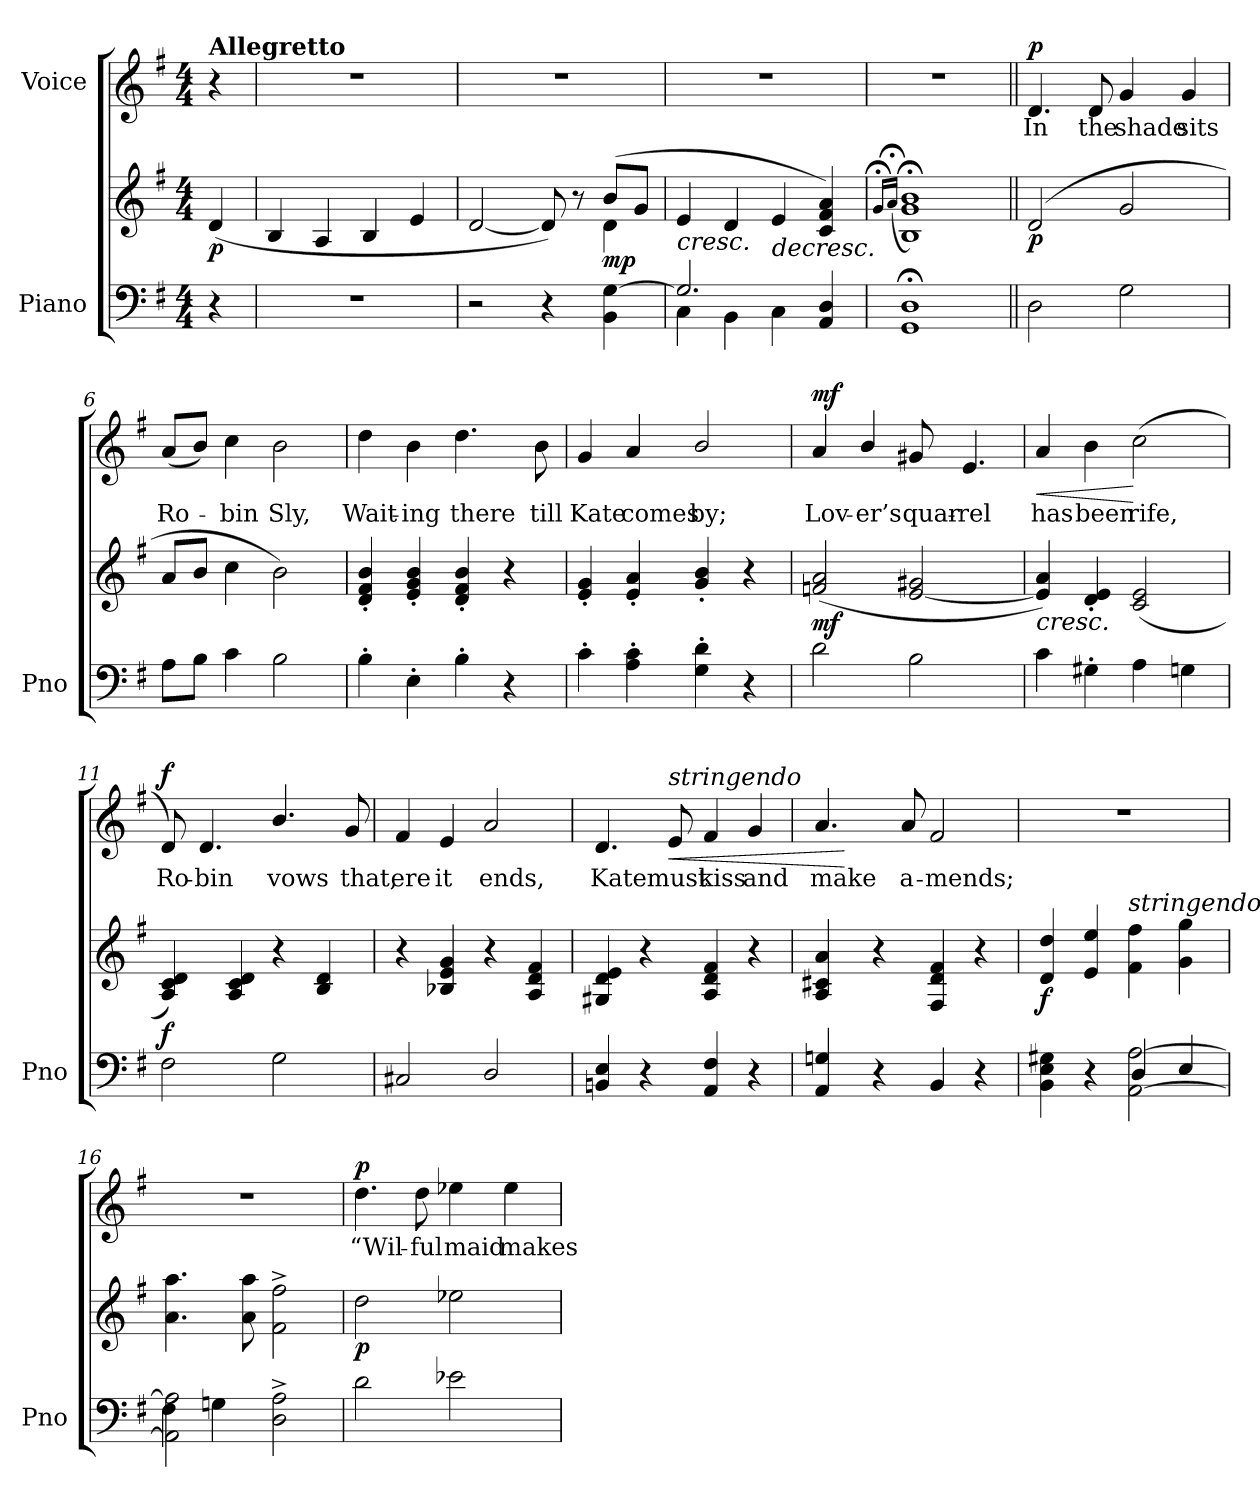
**kern	**kern	**dynam	**kern	**text	**dynam
*part2	*part2	*part2	*part1	*part1	*part1
*staff3	*staff2	*staff2/3	*staff1	*staff1	*staff1
*I"Piano	*	*	*I"Voice	*	*
*I'Pno	*	*	*	*	*
*clefF4	*clefG2	*	*clefG2	*	*
*k[f#]	*k[f#]	*	*k[f#]	*	*
*M4/4	*M4/4	*	*M4/4	*	*
*MM116	*MM116	*	*MM116	*	*
=	=	=	=	=	=
!	!	!	!LO:TX:a:B:t=Allegretto	!	!
!	!	!LO:DY:b	!	!	!
4r	(>4d/	p	4r	.	.
=1	=1	=1	=1	=1	=1
1r	4B/	.	1r	.	.
.	4A/	.	.	.	.
.	4B/	.	.	.	.
.	4e/	.	.	.	.
=2	=2	=2	=2	=2	=2
*	*^	*	*	*	*
2r	[2d/	2.ryy	.	1r	.	.
4r	8d/])	.	.	.	.	.
.	8r	.	.	.	.	.
!	!	!	!LO:DY:b	!	!	!
4BB\ [4G\	(>8b/L	4d\	mp	.	.	.
.	8g/J	.	.	.	.	.
*	*v	*v	*	*	*	*
=3	=3	=3	=3	=3	=3
*^	*	*	*	*	*
!	!	!	!LO:HP:b	!	!	!
2.G/]	4C\	4e/	<	1r	.	.
.	4BB\	4d/	.	.	.	.
!	!	!	!LO:HP:b	!	!	!
.	4C\	4e/	>	.	.	.
4AA/ 4D/	4ryy	4c/ 4f#/ 4a/)	.	.	.	.
*v	*v	*	*	*	*	*
.	.	[	.	.	.
=4	=4	=4	=4	=4	=4
.	16qg;</LL	.	.	.	.
.	(>16qa;</JJ	.	.	.	.
1GG;< 1D;<	1B;< 1g;< 1b;<)	.	1r	.	.
!!LO:LB:g=z
=5||	=5||	=5||	=5||	=5||	=5||
!	!	!LO:DY:b	!	!LO:LY:b	!LO:DY:a
2D\	(>2d/	p	4.d/	In	p
!	!	!	!	!LO:LY:b	!
.	.	.	8d/	the	.
!	!	!	!	!LO:LY:b	!
2G\	2g/	.	4g/	shade	.
!	!	!	!	!LO:LY:b	!
.	.	.	4g/	sits	.
=6	=6	=6	=6	=6	=6
!	!	!	!	!LO:LY:b	!
8A\L	8a/L	.	(<8a/L	Ro-	.
8B\J	8b/J	.	8b/J)	.	.
!	!	!	!	!LO:LY:b	!
4c\	4cc\	.	4cc\	-bin	.
!	!	!	!	!LO:LY:b	!
2B\	2b\)	.	2b\	Sly,	.
=7	=7	=7	=7	=7	=7
!	!	!	!	!LO:LY:b	!
4B'\	4d/' 4f#/' 4b/'	.	4dd\	Wait-	.
!	!	!	!	!LO:LY:b	!
4E'\	4e/' 4g/' 4b/'	.	4b\	-ing	.
!	!	!	!	!LO:LY:b	!
4B'\	4d/' 4f#/' 4b/'	.	4.dd\	there	.
4r	4r	.	.	.	.
!	!	!	!	!LO:LY:b	!
.	.	.	8b\	till	.
=8	=8	=8	=8	=8	=8
!	!	!	!	!LO:LY:b	!
4c'\	4e/' 4g/'	.	4g/	Kate	.
!	!	!	!	!LO:LY:b	!
4A\' 4c\'	4e/' 4a/'	.	4a/	comes	.
!	!	!	!	!LO:LY:b	!
4G\' 4d\'	4g/' 4b/'	.	2b/	by;	.
4r	4r	.	.	.	.
!!LO:LB:g=z
=9	=9	=9	=9	=9	=9
!	!	!LO:DY:b	!	!LO:LY:b	!LO:DY:a
2d\	(>2fn/ 2a/	mf	4a/	Lov-	mf
!	!	!	!	!LO:LY:b	!
.	.	.	4b/	-er’s	.
!	!	!	!	!LO:LY:b	!
2B\	[2e/ 2g#X/	.	8g#X/	quar-	.
!	!	!	!	!LO:LY:b	!
.	.	.	4.e/	-rel	.
=10	=10	=10	=10	=10	=10
!	!	!LO:HP:b	!	!LO:LY:b	!LO:HP:b
4c\	4e/] 4a/)	<	4a/	has	<
!	!	!	!	!LO:LY:b	!
4G#X'\	4d/' 4e/'	.	4b\	been	.
!	!	!	!	!LO:LY:b	!
4A\	(>2c/ 2e/	.	(>2cc\	rife,	[
4Gn\	.	.	.	.	.
.	.	]	.	.	.
=11	=11	=11	=11	=11	=11
!	!	!LO:DY:b	!	!LO:LY:b	!LO:DY:a
2F#\	4A/ 4c/ 4d/)	f	8d/)	Ro-	f
!	!	!	!	!LO:LY:b	!
.	.	.	4.d/	-bin	.
.	4A/ 4c/ 4d/	.	.	.	.
!	!	!	!	!LO:LY:b	!
2G\	4r	.	4.b/	vows	.
.	4B/ 4d/	.	.	.	.
!	!	!	!	!LO:LY:b	!
.	.	.	8g/	that,	.
=12	=12	=12	=12	=12	=12
!	!	!	!	!LO:LY:b	!
2C#X/	4r	.	4f#/	ere	.
!	!	!	!	!LO:LY:b	!
.	4B-X/ 4e/ 4g/	.	4e/	it	.
!	!	!	!	!LO:LY:b	!
2D/	4r	.	2a/	ends,	.
.	4A/ 4d/ 4f#/	.	.	.	.
!!LO:PB:g=z
=13	=13	=13	=13	=13	=13
*	*	*	*MM124	*	*
!	!	!	!	!LO:LY:b	!
4BBn/ 4E/	4G#X/ 4d/ 4e/	.	4.d/	Kate	.
4r	4r	.	.	.	.
!	!	!	!LO:TX:a:i:t=stringendo	!	!
!	!	!	!	!LO:LY:b	!LO:HP:b
.	.	.	8e/	must	<
*	*	*	*MM128	*	*
!	!	!	!	!LO:LY:b	!
4AA/ 4F#/	4A/ 4d/ 4f#/	.	4f#/	kiss	.
!	!	!	!	!LO:LY:b	!
4r	4r	.	4g/	and	.
=14	=14	=14	=14	=14	=14
!	!	!	!	!LO:LY:b	!
*	*	*	*^	*	*
4AA/ 4Gn/	4A/ 4c#X/ 4a/	.	4.a/	8rcyy	make	.
.	.	.	.	8rcyy	.	[
4r	4r	[	.	4rcyy	.	.
!	!	!	!	!	!LO:LY:b	!
.	.	.	8a/	.	a-	.
!	!	!	!	!	!LO:LY:b	!
4BB/	4F#/ 4d/ 4f#/	.	2f#/	2rcyy	-mends;	.
4r	4r	.	.	.	.	.
=15	=15	=15	=15	=15	=15	=15
*	*	*	*MM118	*	*	*
*^	*	*	*	*	*	*
!	!	!	!LO:DY:b	!	!	!	!
4BB\ 4E\ 4G#X\	2ryy	4d/ 4dd/	f	1r	2ryy	.	.
4r	.	4e/ 4ee/	.	.	.	.	.
*	*	*	*	*MM124	*	*	*
!	!	!LO:TX:a:i:t=stringendo	!	!	!	!	!
[2AA\ [2A\	4D/	4f#\ 4ff#\	.	.	2ryy	.	.
.	4E/	4g\ 4gg\	.	.	.	.	.
*	*	*	*	*v	*v	*	*
=16	=16	=16	=16	=16	=16	=16
*	*	*	*	*MM128	*	*
2AA\] 2A\]	4F#\	4.a\ 4.aa\	.	1r	.	.
.	4Gn\	.	.	.	.	.
.	.	8a\ 8aa\	.	.	.	.
2D\^ 2A\^	2ryy	2f#\^ 2ff#\^	.	.	.	.
*v	*v	*	*	*	*	*
!!LO:LB:g=z
=17	=17	=17	=17	=17	=17
*	*	*	*MM118	*	*
*^	*	*	*	*	*
!	!	!	!LO:DY:b	!	!LO:LY:b	!LO:DY:a
*v	*v	*	*	*	*	*
2d\	2dd\	p	4.dd\	“Wil-	p
!	!	!	!	!LO:LY:b	!
.	.	.	8dd\	-ful	.
!	!	!	!	!LO:LY:b	!
2e-X\	2ee-X\	.	4ee-X\	maid	.
!	!	!	!	!LO:LY:b	!
.	.	.	4ee-\	makes	.
=	=	=	=	=	=
*-	*-	*-	*-	*-	*-
